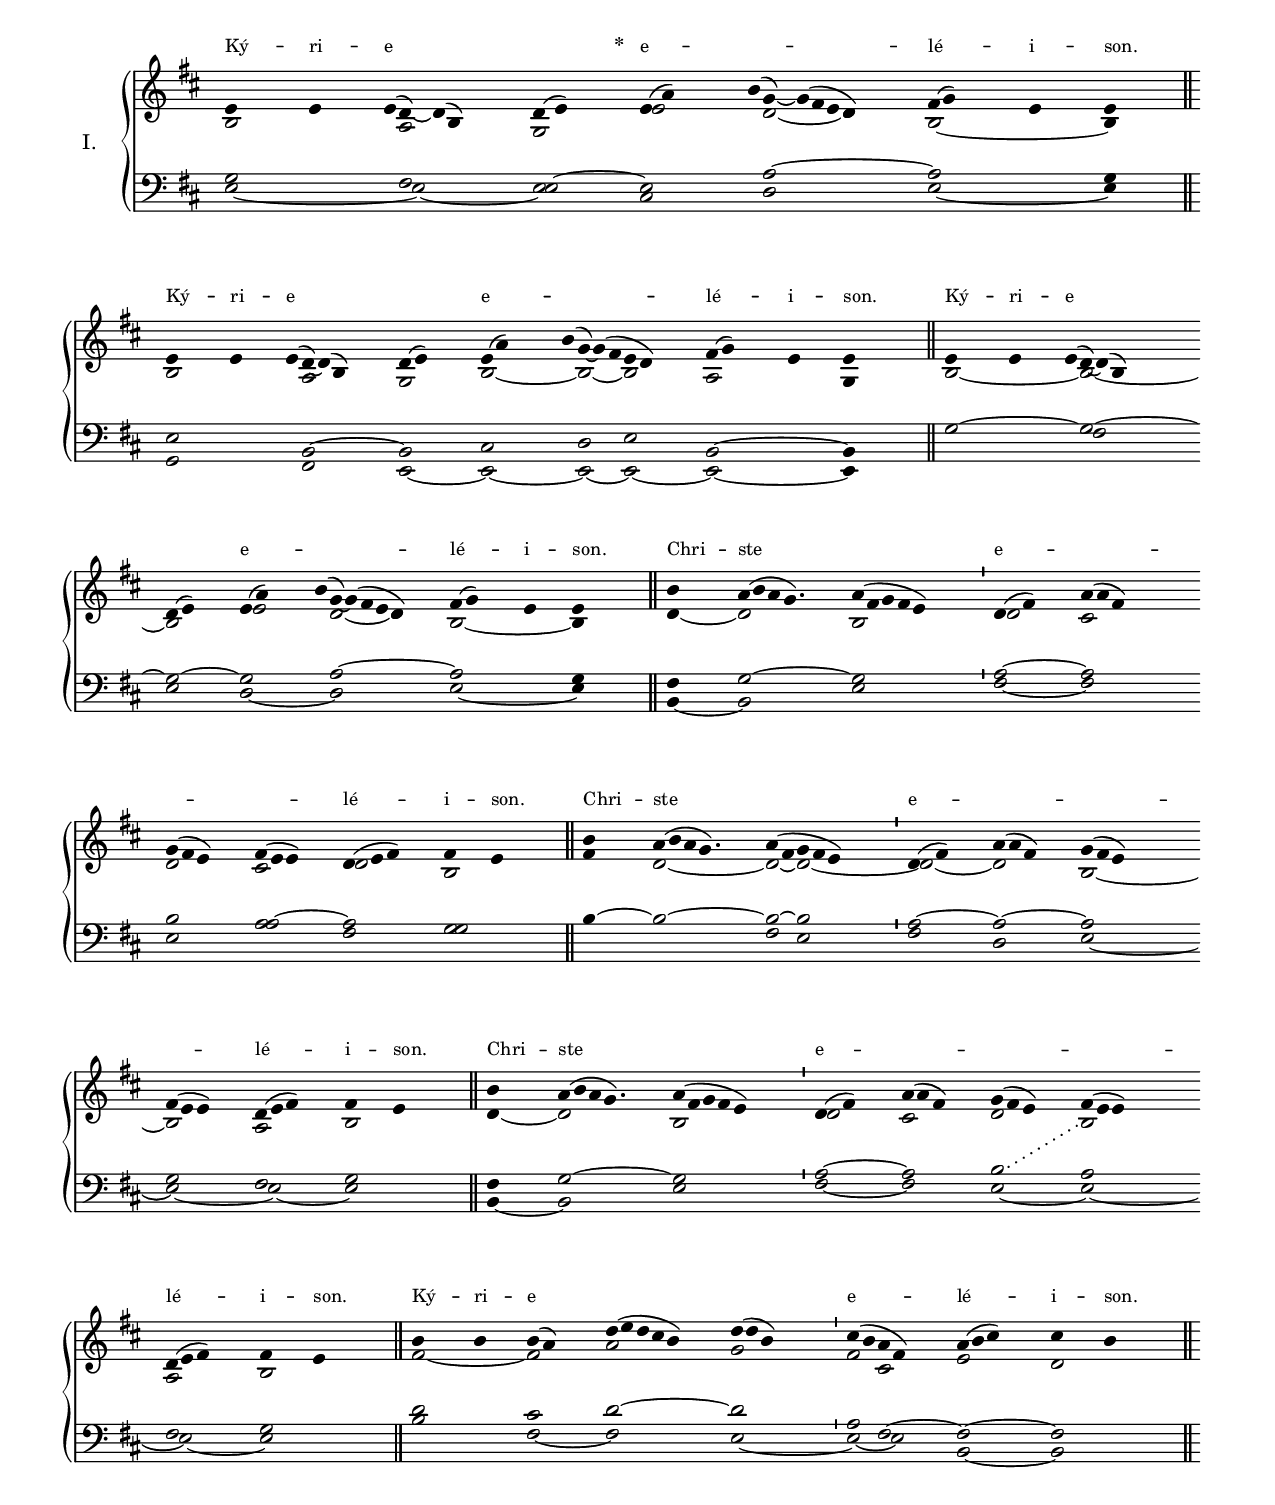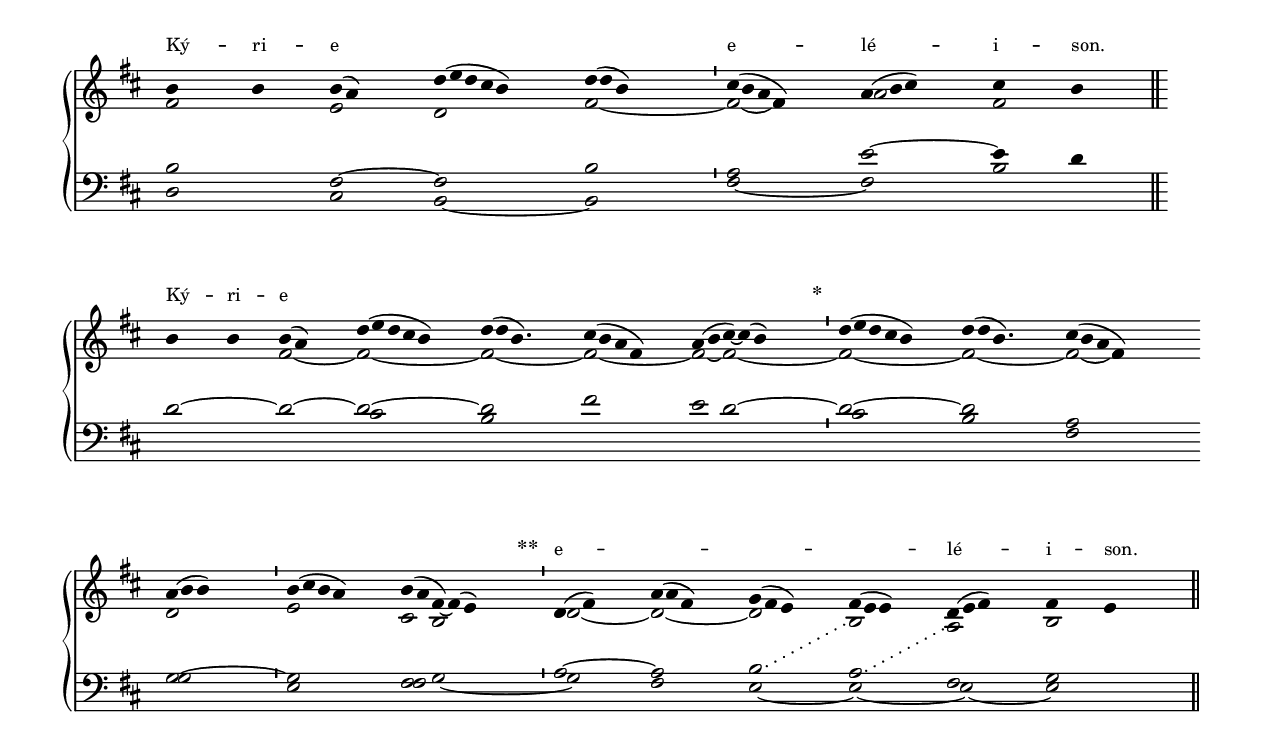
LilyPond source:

\version "2.18"
\include "gregorian.ly"
\include "noh2.ily"

%Page reference: page v.132
%(volume.page)

%Proofed 3/14

global = {
 \key e \dorian
 \cadenzaOn 
 \override Glissando #'thickness = #2.0
}

chantText = \lyricmode {
Ký -- ri -- e _ 
\set stanza = " * " e -- _ lé -- i -- son. 
Ký -- ri -- e _ e -- _ lé -- i -- son. 
Ký -- ri -- e _ e -- _ lé -- i -- son. 
Chri -- ste _ e -- _ _ _ lé -- i -- son. 
Chri -- ste _ e -- _ _ _ lé -- i -- son. 
Chri -- ste _ e -- _ _ _ lé -- i -- son. 
Ký -- ri -- e _ _ e -- lé -- i -- son. 
Ký -- ri -- e _ _ e -- lé -- i -- son. 
Ký -- ri -- e _ _ _ _ 
\set stanza = " * " _ _ _ _ _ _ 
\set stanza = " ** "  e -- _ _ _ lé -- i -- son. }

chantMusic = {
\tieDown   e'4 e'4 e'4 ( d'4) ~ d'4 ( b4) d'4 ( e'4)  e'4 ( a'4) b'4 ( g'4) ~ g'4 ( fis'4 e'4 d'4) fis'4 ( g'4) e'4 e'4 \finalis
 \forceBreak
  e'4 e'4 e'4 ( d'4) ~ d'4 ( b4) d'4 ( e'4)  e'4 ( a'4) b'4 ( g'4) ~ g'4 ( fis'4 e'4 d'4) fis'4 ( g'4) e'4 e'4 \finalis
  e'4 e'4 e'4 ( d'4) ~ d'4 ( b4) \forceBreak
 d'4 ( e'4)  e'4 ( a'4) b'4 ( g'4) ~ g'4 ( fis'4 e'4 d'4) fis'4 ( g'4) e'4 e'4 \finalis
 b'4 a'4 ( b'4 a'4 g'4.) a'4 ( fis'4 g'4 fis'4 e'4) \divisioMinima
 d'4 ( fis'4) a'4 ( a'4 fis'4) \forceBreak
 g'4 ( fis'4 e'4) fis'4 ( e'4 e'4) d'4 ( e'4 fis'4) fis'4 e'4 \finalis
 b'4 a'4 ( b'4 a'4 g'4.) a'4 ( fis'4 g'4 fis'4 e'4) \divisioMinima
 d'4 ( fis'4) a'4 ( a'4 fis'4) g'4 ( fis'4 e'4) \forceBreak
 fis'4 ( e'4 e'4) d'4 ( e'4 fis'4) fis'4 e'4 \finalis
 b'4 a'4 ( b'4 a'4 g'4.) a'4 ( fis'4 g'4 fis'4 e'4) \divisioMinima
 d'4 ( fis'4) a'4 ( a'4 fis'4) g'4 ( fis'4 e'4) fis'4 ( e'4 e'4) \forceBreak
 d'4 ( e'4 fis'4) fis'4 e'4 \finalis
 b'4 b'4 b'4 ( a'4) d''4 ( e''4 d''4 cis''4 b'4) d''4 ( d''4 b'4) \divisioMinima
 cis''4 ( b'4 a'4 fis'4) a'4 ( b'4 cis''4) cis''4 b'4 \finalis
 \forceBreak
 b'4 b'4 b'4 ( a'4) d''4 ( e''4 d''4 cis''4 b'4) d''4 ( d''4 b'4) \divisioMinima
 cis''4 ( b'4 a'4 fis'4) a'4 ( b'4 cis''4) cis''4 b'4 \finalis
 \forceBreak
 b'4 b'4 b'4 ( a'4) d''4 ( e''4 d''4 cis''4 b'4) d''4 ( d''4 b'4.) cis''4 ( b'4 a'4 fis'4) a'4 ( b'4 cis''4) ~ cis''4 ( b'4) \divisioMinima
 d''4 ( e''4 d''4 cis''4 b'4) d''4 ( d''4 b'4.) cis''4 ( b'4 a'4 fis'4) \forceBreak
 a'4 ( b'4 b'4) \divisioMinima
 b'4 ( cis''4 b'4 a'4) b'4 ( a'4 fis'4) ~ fis'4 ( e'4) \divisioMinima
 d'4 ( fis'4) a'4 ( a'4 fis'4) g'4 ( fis'4 e'4) fis'4 ( e'4 e'4) d'4 ( e'4 fis'4) fis'4 e'4 \finalis

}

altoMusic = {
b2*3/2 a2*3/2 g2 e'2*3/2 d'2*4/2 ~ d'4 b2*3/2 ~ b4 \finalis
b2*3/2 a2*3/2 g2 b2*3/2 ~ b2*3/2 ~ b2 a2*3/2 g4 b2*3/2 ~ b2*3/2 ~ b2 e'2*3/2 d'2*4/2 ~ d'4 b2*3/2 ~ b4 \finalis
d'4 ~ d'2*9/4 b2*5/2 \divisioMinima
d'2 cis'2*3/2 d'2*3/2 cis'2*3/2 d'2*3/2 b2 \finalis
fis'4 d'2*9/4 ~ d'2 ~ d'2*3/2 ~ \divisioMinima
d'2 ~ d'2*3/2 b2*3/2 ~ b2*3/2 a2*3/2 b2 \finalis
d'4 ~ d'2*9/4 b2*5/2 \divisioMinima
d'2 cis'2*3/2 d'2*3/2 b2*3/2 a2*3/2 b2 \finalis
fis'2 ~ fis'2 a'2*5/2 g'2*3/2 \divisioMinima
fis'2 cis'2 e'2*3/2 d'2 \finalis
fis'2 e'2 d'2*5/2 fis'2*3/2 ~ \divisioMinima
fis'2*3/2 ~ fis'4 a'2*3/2 fis'2 \finalis
r2 fis'2 ~ fis'2*5/2 ~ fis'2*7/4 ~ fis'2*4/2 ~ fis'2 ~ fis'2*3/2 ~ \divisioMinima
fis'2*5/2 ~ fis'2*7/4 ~ fis'2*3/2 ~ fis'4 d'2*3/2 \divisioMinima
e'2*4/2 cis'2 b2*3/2 \divisioMinima
d'2 ~ d'2*3/2 ~ d'2*3/2 b2*3/2 a2*3/2 b2 \finalis
}

tenorMusic = {
g2*3/2 fis2*3/2 \shiftRight e2 ~ e2*3/2 a2*5/2 ~ a2*3/2 g4 \finalis
e2*3/2 b,2*3/2 ~ b,2 cis2*3/2 d2*3/2 e2 b,2*3/2 ~ b,4 \finalis
g2*3/2 ~ g2*3/2 ~ g2 ~ g2*3/2 a2*5/2 ~ a2*3/2 g4 \finalis
fis4 g2*9/4 ~ g2*5/2 \divisioMinima
a2 ~ a2*3/2 b2*3/2 \shiftRight a2*3/2 ~ a2*3/2 \shiftRight g2 \finalis
b4 ~ b2*9/4 ~ b2 ~ b2*3/2 \divisioMinima
a2 ~ a2*3/2 ~ a2*3/2 g2*3/2 fis2*3/2 g2 \finalis
fis4 g2*9/4 ~ g2*5/2 \divisioMinima
a2 ~ a2*3/2 b2*3/2 a2*3/2 fis2*3/2 g2 \finalis
d'2 cis'2 d'2*5/2 ~ d'2*3/2 \divisioMinima
a2 fis2 ~ fis2*3/2 ~ fis2 \finalis
b2 fis2 ~ fis2*5/2 b2*3/2 \divisioMinima
a2*4/2 e'2*3/2 ~ e'4 d'4 \finalis
d'2 ~ d'2 ~ d'2*5/2 ~ d'2*7/4 fis'2*4/2 e'2 d'2*3/2 ~ \divisioMinima
d'2*5/2 ~ d'2*7/4 a2*4/2 g2*3/2 ~ \divisioMinima
g2*4/2 fis2 r2*3/2 \divisioMinima
a2 ~ a2*3/2 b2*3/2 a2*3/2 fis2*3/2 g2 \finalis
}

bassMusic = {
e2*3/2 ~ e2*3/2 ~ e2 cis2*3/2 d2*5/2 e2*3/2 ~ e4 \finalis
g,2*3/2 fis,2*3/2 e,2 ~ e,2*3/2 ~ e,2*3/2 ~ e,2 ~ e,2*3/2 ~ e,4 r2*3/2 fis2*3/2 e2 d2*3/2 ~ d2*5/2 e2*3/2 ~ e4 \finalis
b,4 ~ b,2*9/4 e2*5/2 \divisioMinima
fis2 ~ fis2*3/2 e2*3/2 a2*3/2 fis2*3/2 g2 \finalis
r2*11/4 fis2 e2*3/2 \divisioMinima
fis2 d2*3/2 e2*3/2 ~ e2*3/2 ~ e2*3/2 ~ e2 \finalis
b,4 ~ b,2*9/4 e2*5/2 \divisioMinima
fis2 ~ fis2*3/2 e2*3/2 ~ e2*3/2 ~ e2*3/2 ~ e2 \finalis
b2 fis2 ~ fis2*5/2 e2*3/2 ~ \divisioMinima
e2 ~ e2 b,2*3/2 ~ b,2 \finalis
d2 cis2 b,2*5/2 ~ b,2*3/2 \divisioMinima
fis2*4/2 ~ fis2*3/2 b2 \finalis
r2*4/2 cis'2*5/2 b2*7/4 r2*4/2 r2*5/2 \divisioMinima
cis'2*5/2 b2*7/4 fis2*4/2 \shiftRight g2*3/2 \divisioMinima
e2*4/2 \shiftRight fis2 g2*3/2 ~ \divisioMinima
g2 fis2*3/2 e2*3/2 ~ e2*3/2 ~ e2*3/2 ~ e2 \finalis
}

voiceLines = {
\voiceLineStyle


s2*257/4
\allowVoiceLineBreak
\voiceLine "down" "up" b2*3/2 b2*0
%s2*0
%\allowVoiceLineBreak
%\voiceLine "down" "up" b2*3/2 b2*1/2


s2*101/2
\allowVoiceLineBreak
\voiceLine "down" "up" b2*3/2 b2*1/2

}

voiceLinesTwo = {
\voiceLineStyle


s2*263/4


s2*104/2
\allowVoiceLineBreak
\voiceLine "down" "up" a2*3/2 a2*1/2

}

\score{
  <<
    \new Lyrics
    \new GrandStaff <<
      \set GrandStaff.autoBeaming = ##f
      \set GrandStaff.instrumentName = \markup \center-column {
        "I."
      }
      \new Staff = up <<
        \new Voice = "chant" {
          \voiceOne \global \chantMusic
        }
        \new Voice {
          \voiceTwo \global \altoMusic
        }
      >>

      \new Staff = down <<
        \clef bass
        \new Voice {
          \voiceOne \global \tenorMusic
        }
        \new Voice {
          \voiceTwo \global \bassMusic
        }
	\new Voice {
        \voiceThree \global \voiceLines
        }
	\new Voice {
        \voiceThree \global \voiceLinesTwo
        }
      >>
    >>
    \context Lyrics {
      \lyricsto chant {
      \chantText
    }
    }
  >>
  \layout{
  }
  
}
